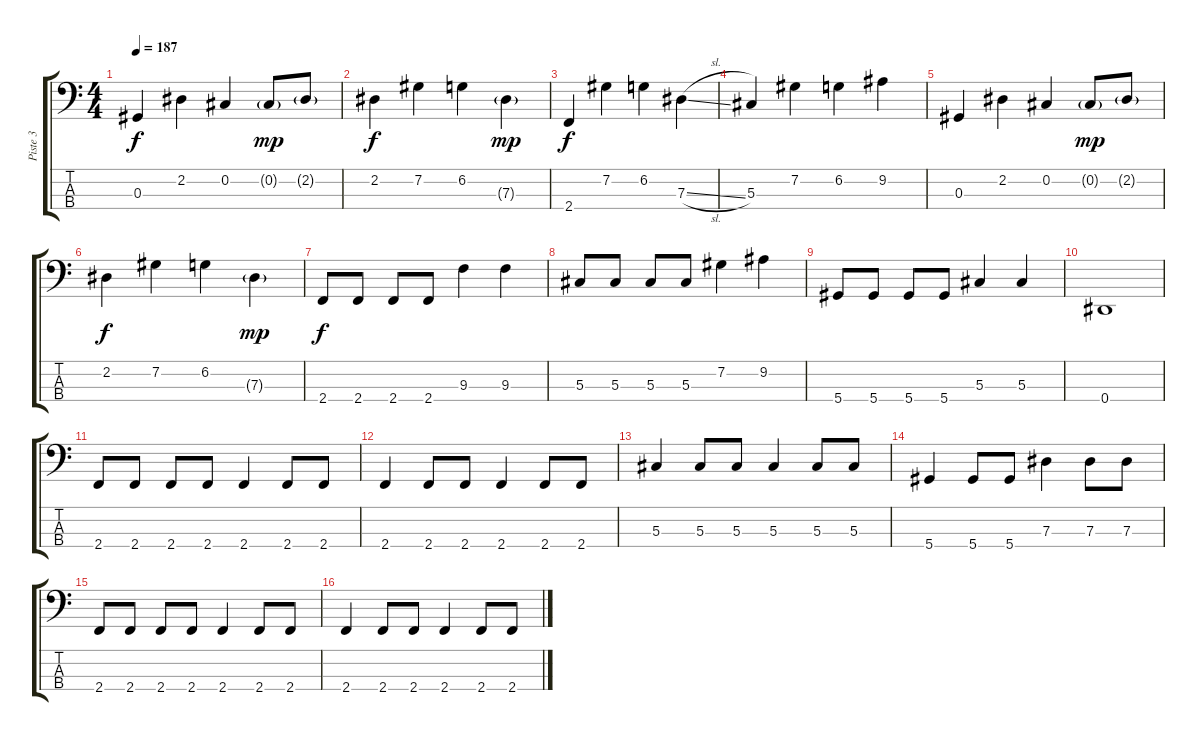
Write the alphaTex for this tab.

\track ("Piste 3" "Piste 3") {instrument electricbassfinger}
\staff {score tabs}
\tuning (Gb2 Db2 Ab1 Eb1) {hide}
\ts (4 4)
\tempo 187
\clef f4
\ks c
0.3.4{dy f} 2.2.4 0.2.4 0.2{g}.8{dy mp} 2.2{g}.8 |
2.2.4{dy f} 7.2.4 6.2.4 7.3{g}.4{dy mp} |
2.4.4{dy f} 7.2.4 6.2.4 7.3{sl}.4 |
5.3.4 7.2.4 6.2.4 9.2.4 |
0.3.4 2.2.4 0.2.4 0.2{g}.8{dy mp} 2.2{g}.8 |
2.2.4{dy f} 7.2.4 6.2.4 7.3{g}.4{dy mp} |
2.4.8{dy f} 2.4.8 2.4.8 2.4.8 9.3.4 9.3.4 |
5.3.8 5.3.8 5.3.8 5.3.8 7.2.4 9.2.4 |
5.4.8 5.4.8 5.4.8 5.4.8 5.3.4 5.3.4 |
0.4.1 |
2.4.8 2.4.8 2.4.8 2.4.8 2.4.4 2.4.8 2.4.8 |
2.4.4 2.4.8 2.4.8 2.4.4 2.4.8 2.4.8 |
5.3.4 5.3.8 5.3.8 5.3.4 5.3.8 5.3.8 |
5.4.4 5.4.8 5.4.8 7.3.4 7.3.8 7.3.8 |
2.4.8 2.4.8 2.4.8 2.4.8 2.4.4 2.4.8 2.4.8 |
2.4.4 2.4.8 2.4.8 2.4.4 2.4.8 2.4.8
